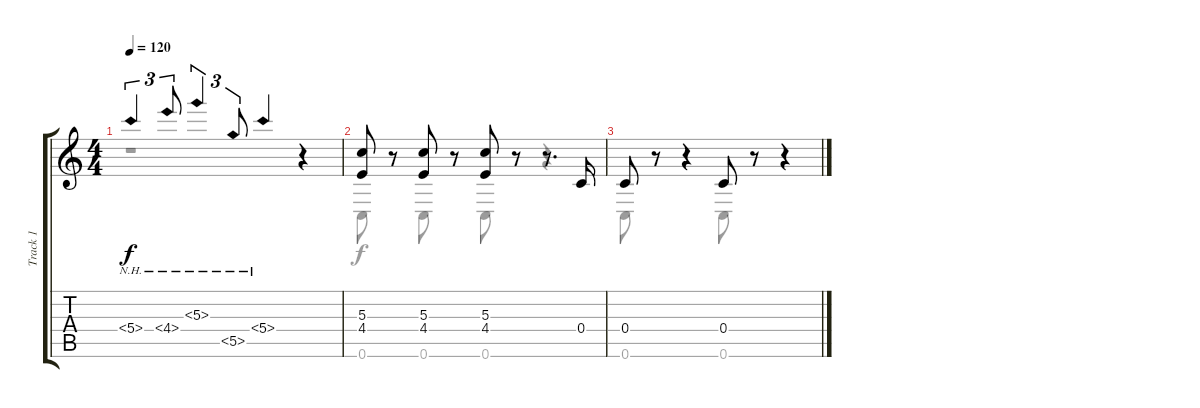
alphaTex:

\track ("Track 1" "Track 1") {instrument acousticguitarsteel}
\staff {score tabs}
\tuning (E4 C4 G3 C3 G2 C2) {hide}
\voice
\ts (4 4)
\tempo 120
\clef g2
\ks c
5.4{nh}.4{tu (3 2) dy f} 4.4{nh}.8{tu (3 2)} 5.3{nh}.4{tu (3 2)} 5.5{nh}.8{tu (3 2)} 5.4{nh}.4 r.4 |
(5.3 4.4).8 r.8 (5.3 4.4).8 r.8 (5.3 4.4).8 r.8 r.8{d} 0.4.16 |
0.4.8 r.8 r.4 0.4.8 r.8 r.4
\voice
\clef g2
\ottava regular
\simile none
\ks c
r.1{dy f} |
0.6.8 r.8 0.6.8 r.8 0.6.8 r.8 r.4 |
0.6.8 r.8 r.4 0.6.8 r.8 r.4
